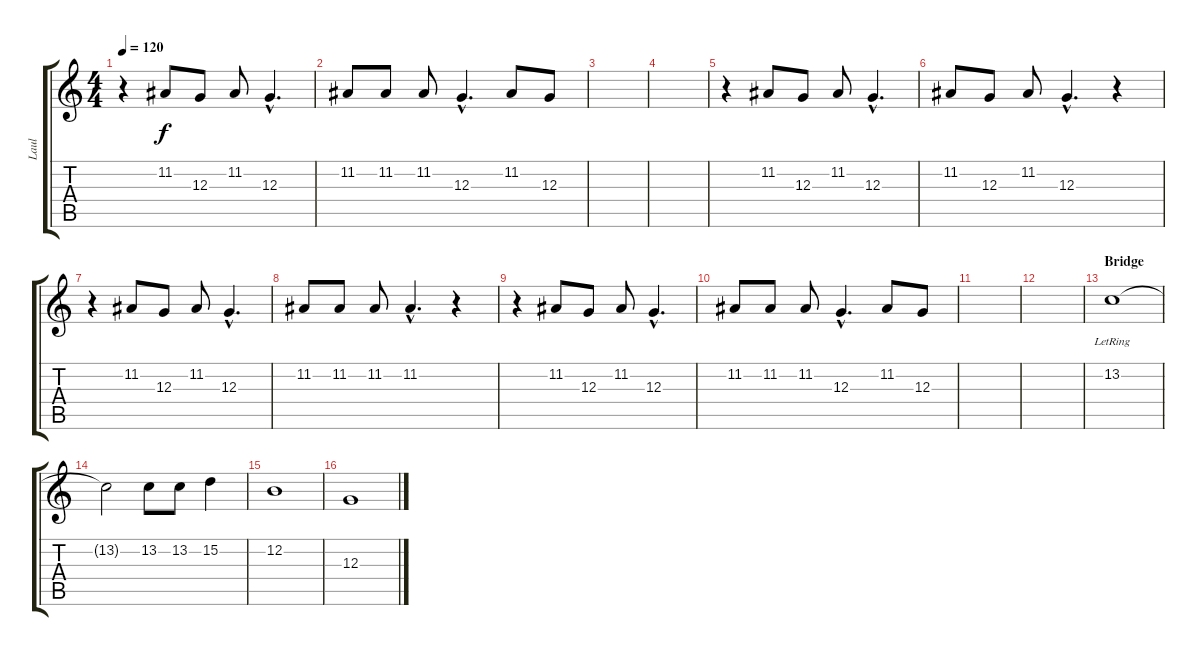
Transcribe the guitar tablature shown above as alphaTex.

\track ("Laul" "Laul") {instrument altosax}
\staff {score tabs}
\tuning (E4 B3 G3 D3 A2 E2) {hide}
\ts (4 4)
\tempo 120
\clef g2
\ks c
r.4{dy f} 11.2.8 12.3.8 11.2.8 12.3{hac}.4{d} |
11.2.8 11.2.8 11.2.8 12.3{hac}.4{d} 11.2.8 12.3.8 |
|
|
r.4 11.2.8 12.3.8 11.2.8 12.3{hac}.4{d} |
11.2.8 12.3.8 11.2.8 12.3{hac}.4{d} r.4 |
r.4 11.2.8 12.3.8 11.2.8 12.3{hac}.4{d} |
11.2.8 11.2.8 11.2.8 11.2{hac}.4{d} r.4 |
r.4 11.2.8 12.3.8 11.2.8 12.3{hac}.4{d} |
11.2.8 11.2.8 11.2.8 12.3{hac}.4{d} 11.2.8 12.3.8 |
|
|
\section ("" "Bridge")
13.2{lr}.1 |
13.2{t}.2 13.2.8 13.2.8 15.2.4 |
12.2.1 |
12.3.1
